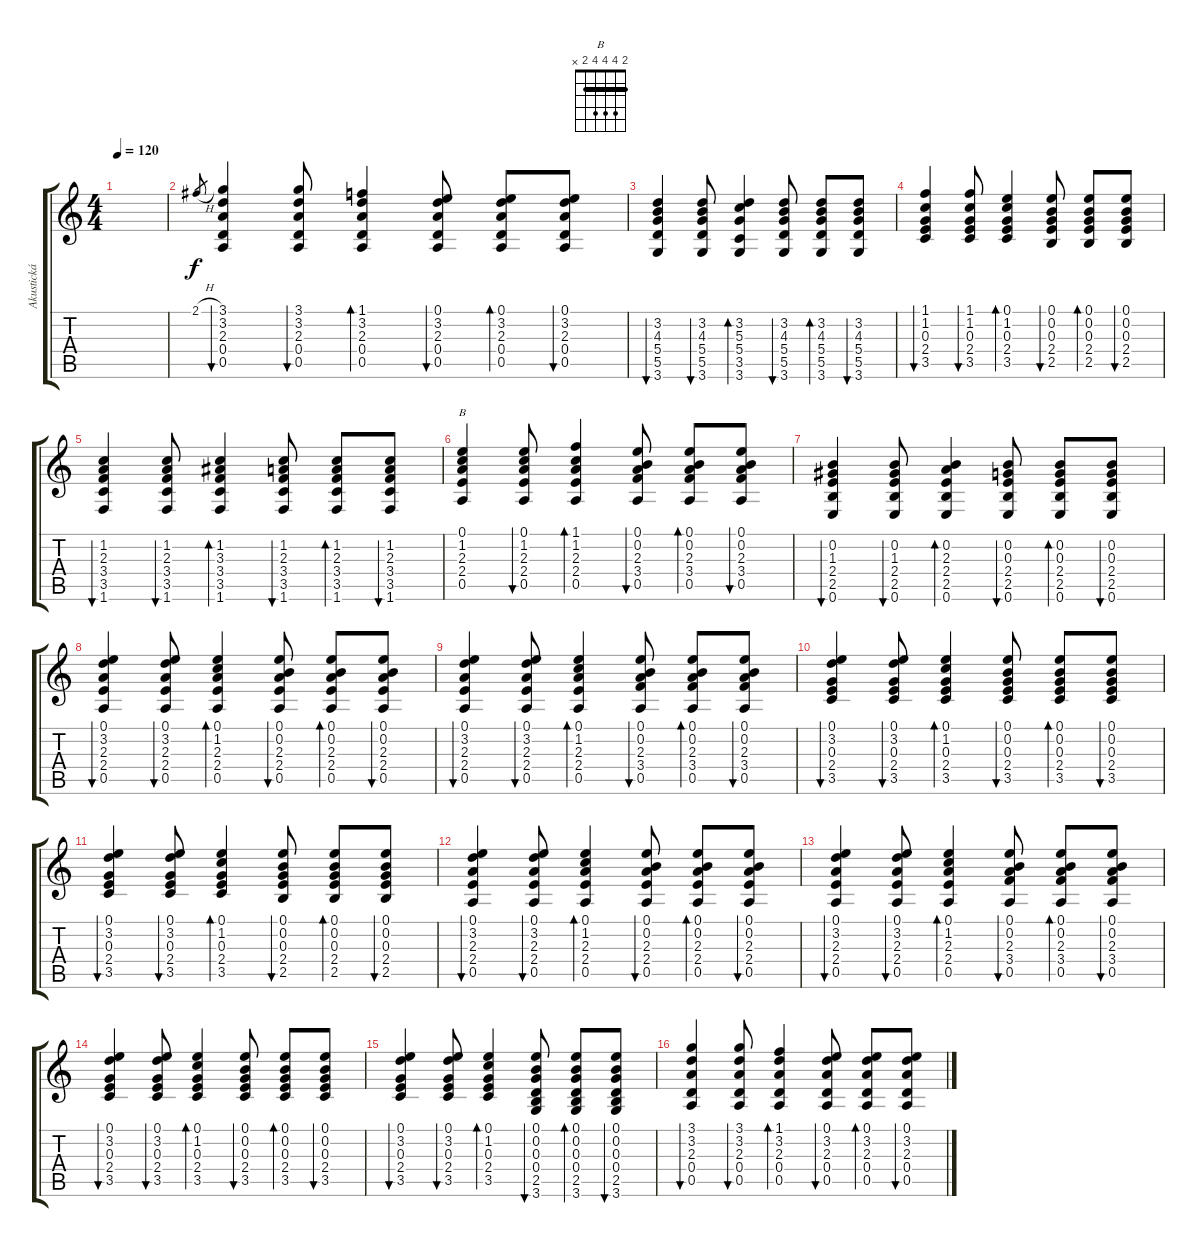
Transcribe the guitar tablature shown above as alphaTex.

\track ("Akustická kytara" "Akustická ") {instrument acousticguitarsteel}
\staff {score tabs}
\tuning (E4 B3 G3 D3 A2 E2) {hide}
\chord ("B" 2 4 4 4 2 x) {barre 2}
\ts (4 4)
\tempo 120
\tempo 100
\tempo 120
\clef g2
\ks c
|
2.1{h}.8{gr} (3.1 3.2 2.3 0.4 0.5).4{bu 60} (3.1 3.2 2.3 0.4 0.5).8{bu 60} (1.1 3.2 2.3 0.4 0.5).4{bd 60} (0.1 3.2 2.3 0.4 0.5).8{bu 60} (0.1 3.2 2.3 0.4 0.5).8{bd 60} (0.1 3.2 2.3 0.4 0.5).8{bu 60} |
(3.2 4.3 5.4 5.5 3.6).4{bu 60} (3.2 4.3 5.4 5.5 3.6).8{bu 60} (3.2 5.3 5.4 3.5 3.6).4{bd 60} (3.2 4.3 5.4 5.5 3.6).8{bu 60} (3.2 4.3 5.4 5.5 3.6).8{bd 60} (3.2 4.3 5.4 5.5 3.6).8{bu 60} |
(1.1 1.2 0.3 2.4 3.5).4{bu 60} (1.1 1.2 0.3 2.4 3.5).8{bu 60} (0.1 1.2 0.3 2.4 3.5).4{bd 60} (0.1 0.2 0.3 2.4 2.5).8{bu 60} (0.1 0.2 0.3 2.4 2.5).8{bd 60} (0.1 0.2 0.3 2.4 2.5).8{bu 60} |
(1.2 2.3 3.4 3.5 1.6).4{bu 60} (1.2 2.3 3.4 3.5 1.6).8{bu 60} (1.2 3.3 3.4 3.5 1.6).4{bd 60} (1.2 2.3 3.4 3.5 1.6).8{bu 60} (1.2 2.3 3.4 3.5 1.6).8{bd 60} (1.2 2.3 3.4 3.5 1.6).8{bu 60} |
(0.1 1.2 2.3 2.4 0.5).4{ch "B"} (0.1 1.2 2.3 2.4 0.5).8{bu 60} (1.1 1.2 2.3 2.4 0.5).4{bd 60} (0.1 0.2 2.3 3.4 0.5).8{bu 60} (0.1 0.2 2.3 3.4 0.5).8{bd 60} (0.1 0.2 2.3 3.4 0.5).8{bu 60} |
(0.2 1.3 2.4 2.5 0.6).4{bu 60} (0.2 1.3 2.4 2.5 0.6).8{bu 60} (0.2 2.3 2.4 2.5 0.6).4{bd 60} (0.2 0.3 2.4 2.5 0.6).8{bu 60} (0.2 0.3 2.4 2.5 0.6).8{bd 60} (0.2 0.3 2.4 2.5 0.6).8{bu 60} |
(0.1 3.2 2.3 2.4 0.5).4{bu 60} (0.1 3.2 2.3 2.4 0.5).8{bu 60} (0.1 1.2 2.3 2.4 0.5).4{bd 60} (0.1 0.2 2.3 2.4 0.5).8{bu 60} (0.1 0.2 2.3 2.4 0.5).8{bd 60} (0.1 0.2 2.3 2.4 0.5).8{bu 60} |
(0.1 3.2 2.3 2.4 0.5).4{bu 60} (0.1 3.2 2.3 2.4 0.5).8{bu 60} (0.1 1.2 2.3 2.4 0.5).4{bd 60} (0.1 0.2 2.3 3.4 0.5).8{bu 60} (0.1 0.2 2.3 3.4 0.5).8{bd 60} (0.1 0.2 2.3 3.4 0.5).8{bu 60} |
(0.1 3.2 0.3 2.4 3.5).4{bu 60} (0.1 3.2 0.3 2.4 3.5).8{bu 60} (0.1 1.2 0.3 2.4 3.5).4{bd 60} (0.1 0.2 0.3 2.4 3.5).8{bu 60} (0.1 0.2 0.3 2.4 3.5).8{bd 60} (0.1 0.2 0.3 2.4 3.5).8{bu 60} |
(0.1 3.2 0.3 2.4 3.5).4{bu 60} (0.1 3.2 0.3 2.4 3.5).8{bu 60} (0.1 1.2 0.3 2.4 3.5).4{bd 60} (0.1 0.2 0.3 2.4 2.5).8{bu 60} (0.1 0.2 0.3 2.4 2.5).8{bd 60} (0.1 0.2 0.3 2.4 2.5).8{bu 60} |
(0.1 3.2 2.3 2.4 0.5).4{bu 60} (0.1 3.2 2.3 2.4 0.5).8{bu 60} (0.1 1.2 2.3 2.4 0.5).4{bd 60} (0.1 0.2 2.3 2.4 0.5).8{bu 60} (0.1 0.2 2.3 2.4 0.5).8{bd 60} (0.1 0.2 2.3 2.4 0.5).8{bu 60} |
(0.1 3.2 2.3 2.4 0.5).4{bu 60} (0.1 3.2 2.3 2.4 0.5).8{bu 60} (0.1 1.2 2.3 2.4 0.5).4{bd 60} (0.1 0.2 2.3 3.4 0.5).8{bu 60} (0.1 0.2 2.3 3.4 0.5).8{bd 60} (0.1 0.2 2.3 3.4 0.5).8{bu 60} |
(0.1 3.2 0.3 2.4 3.5).4{bu 60} (0.1 3.2 0.3 2.4 3.5).8{bu 60} (0.1 1.2 0.3 2.4 3.5).4{bd 60} (0.1 0.2 0.3 2.4 3.5).8{bu 60} (0.1 0.2 0.3 2.4 3.5).8{bd 60} (0.1 0.2 0.3 2.4 3.5).8{bu 60} |
(0.1 3.2 0.3 2.4 3.5).4{bu 60} (0.1 3.2 0.3 2.4 3.5).8{bu 60} (0.1 1.2 0.3 2.4 3.5).4{bd 60} (0.1 0.2 0.3 0.4 2.5 3.6).8{bu 60} (0.1 0.2 0.3 0.4 2.5 3.6).8{bd 60} (0.1 0.2 0.3 0.4 2.5 3.6).8{bu 60} |
(3.1 3.2 2.3 0.4 0.5).4{bu 60} (3.1 3.2 2.3 0.4 0.5).8{bu 60} (1.1 3.2 2.3 0.4 0.5).4{bd 60} (0.1 3.2 2.3 0.4 0.5).8{bu 60} (0.1 3.2 2.3 0.4 0.5).8{bd 60} (0.1 3.2 2.3 0.4 0.5).8{bu 60}
